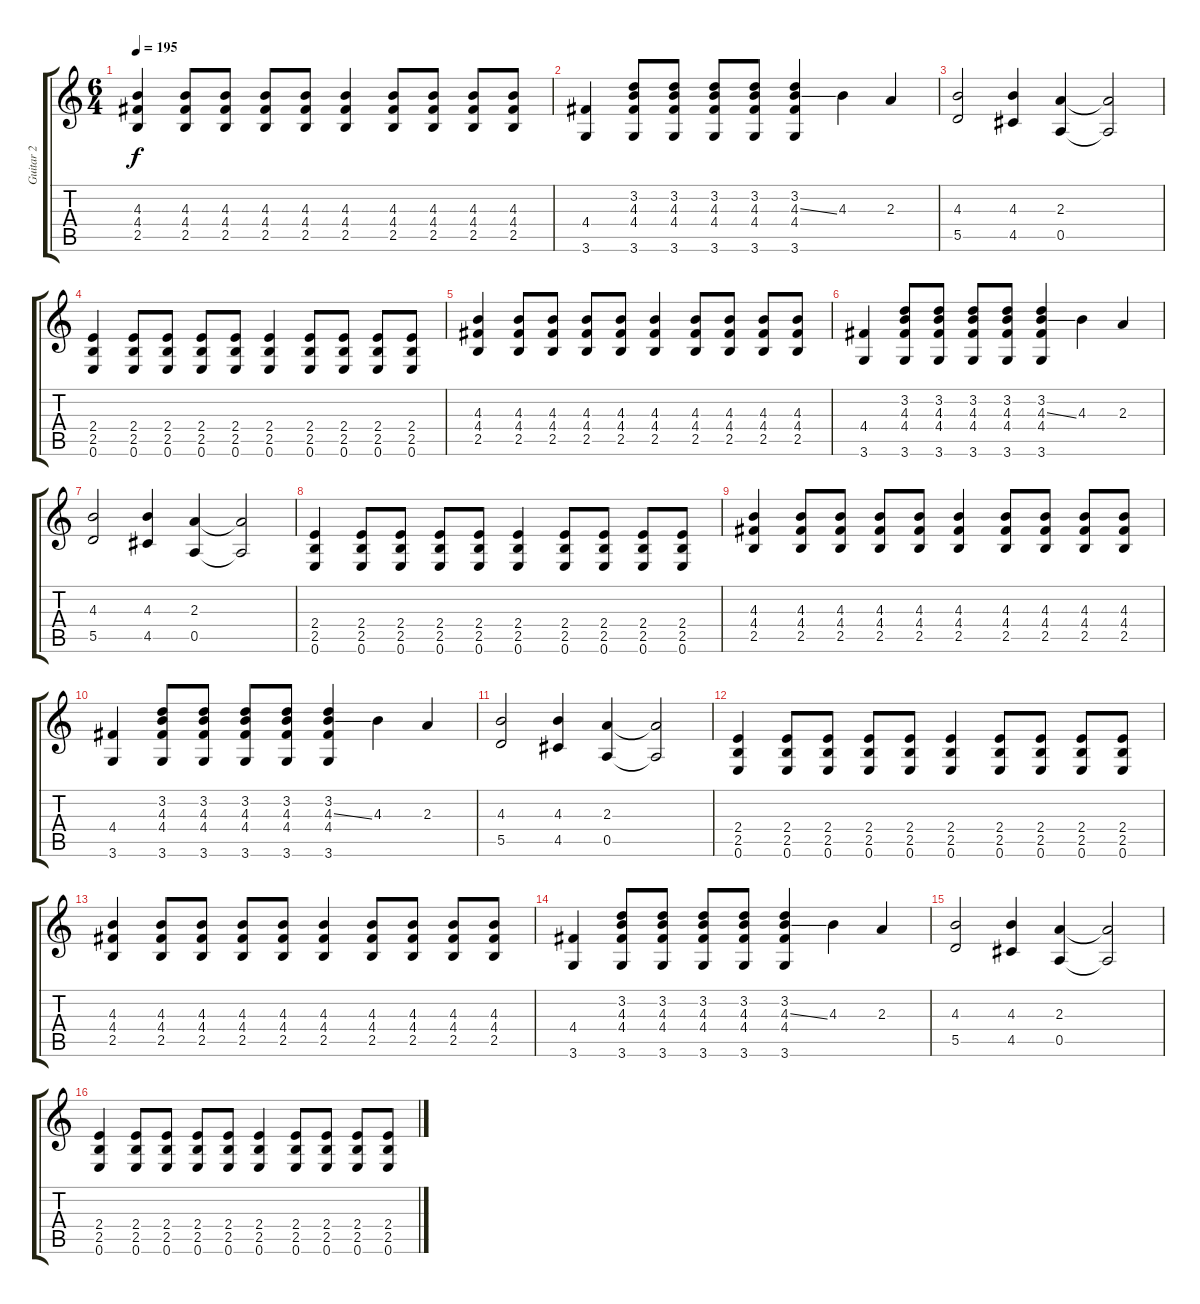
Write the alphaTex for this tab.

\track ("Guitar 2" "Guitar 2") {instrument distortionguitar}
\staff {score tabs}
\tuning (E4 B3 G3 D3 A2 E2) {hide}
\ts (6 4)
\tempo 195
\clef g2
\ks c
(4.3 4.4 2.5).4{dy f} (4.3 4.4 2.5).8 (4.3 4.4 2.5).8 (4.3 4.4 2.5).8 (4.3 4.4 2.5).8 (4.3 4.4 2.5).4 (4.3 4.4 2.5).8 (4.3 4.4 2.5).8 (4.3 4.4 2.5).8 (4.3 4.4 2.5).8 |
(4.4 3.6).4 (3.2 4.3 4.4 3.6).8 (3.2 4.3 4.4 3.6).8 (3.2 4.3 4.4 3.6).8 (3.2 4.3 4.4 3.6).8 (3.2 4.3{ss} 4.4 3.6).4 4.3.4 2.3.4 |
(4.3 5.5).2 (4.3 4.5).4 (2.3 0.5).4 (2.3{t} 0.5{t}).2 |
(2.4 2.5 0.6).4 (2.4 2.5 0.6).8 (2.4 2.5 0.6).8 (2.4 2.5 0.6).8 (2.4 2.5 0.6).8 (2.4 2.5 0.6).4 (2.4 2.5 0.6).8 (2.4 2.5 0.6).8 (2.4 2.5 0.6).8 (2.4 2.5 0.6).8 |
(4.3 4.4 2.5).4 (4.3 4.4 2.5).8 (4.3 4.4 2.5).8 (4.3 4.4 2.5).8 (4.3 4.4 2.5).8 (4.3 4.4 2.5).4 (4.3 4.4 2.5).8 (4.3 4.4 2.5).8 (4.3 4.4 2.5).8 (4.3 4.4 2.5).8 |
(4.4 3.6).4 (3.2 4.3 4.4 3.6).8 (3.2 4.3 4.4 3.6).8 (3.2 4.3 4.4 3.6).8 (3.2 4.3 4.4 3.6).8 (3.2 4.3{ss} 4.4 3.6).4 4.3.4 2.3.4 |
(4.3 5.5).2 (4.3 4.5).4 (2.3 0.5).4 (2.3{t} 0.5{t}).2 |
(2.4 2.5 0.6).4 (2.4 2.5 0.6).8 (2.4 2.5 0.6).8 (2.4 2.5 0.6).8 (2.4 2.5 0.6).8 (2.4 2.5 0.6).4 (2.4 2.5 0.6).8 (2.4 2.5 0.6).8 (2.4 2.5 0.6).8 (2.4 2.5 0.6).8 |
(4.3 4.4 2.5).4 (4.3 4.4 2.5).8 (4.3 4.4 2.5).8 (4.3 4.4 2.5).8 (4.3 4.4 2.5).8 (4.3 4.4 2.5).4 (4.3 4.4 2.5).8 (4.3 4.4 2.5).8 (4.3 4.4 2.5).8 (4.3 4.4 2.5).8 |
(4.4 3.6).4 (3.2 4.3 4.4 3.6).8 (3.2 4.3 4.4 3.6).8 (3.2 4.3 4.4 3.6).8 (3.2 4.3 4.4 3.6).8 (3.2 4.3{ss} 4.4 3.6).4 4.3.4 2.3.4 |
(4.3 5.5).2 (4.3 4.5).4 (2.3 0.5).4 (2.3{t} 0.5{t}).2 |
(2.4 2.5 0.6).4 (2.4 2.5 0.6).8 (2.4 2.5 0.6).8 (2.4 2.5 0.6).8 (2.4 2.5 0.6).8 (2.4 2.5 0.6).4 (2.4 2.5 0.6).8 (2.4 2.5 0.6).8 (2.4 2.5 0.6).8 (2.4 2.5 0.6).8 |
(4.3 4.4 2.5).4 (4.3 4.4 2.5).8 (4.3 4.4 2.5).8 (4.3 4.4 2.5).8 (4.3 4.4 2.5).8 (4.3 4.4 2.5).4 (4.3 4.4 2.5).8 (4.3 4.4 2.5).8 (4.3 4.4 2.5).8 (4.3 4.4 2.5).8 |
(4.4 3.6).4 (3.2 4.3 4.4 3.6).8 (3.2 4.3 4.4 3.6).8 (3.2 4.3 4.4 3.6).8 (3.2 4.3 4.4 3.6).8 (3.2 4.3{ss} 4.4 3.6).4 4.3.4 2.3.4 |
(4.3 5.5).2 (4.3 4.5).4 (2.3 0.5).4 (2.3{t} 0.5{t}).2 |
(2.4 2.5 0.6).4 (2.4 2.5 0.6).8 (2.4 2.5 0.6).8 (2.4 2.5 0.6).8 (2.4 2.5 0.6).8 (2.4 2.5 0.6).4 (2.4 2.5 0.6).8 (2.4 2.5 0.6).8 (2.4 2.5 0.6).8 (2.4 2.5 0.6).8
